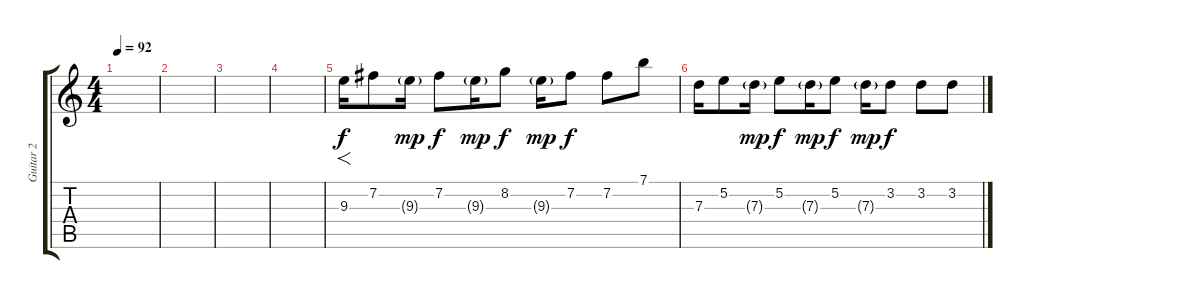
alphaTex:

\track ("Guitar 2" "Guitar 2") {instrument distortionguitar}
\staff {score tabs}
\tuning (E4 B3 G3 D3 A2 D2) {hide}
\ts (4 4)
\tempo 92
\clef g2
\ks c
|
|
|
|
9.3.16{f volume 6} 7.2.8 9.3{g}.16{dy mp} 7.2.8{dy f} 9.3{g}.16{dy mp} 8.2.8{dy f} 9.3{g}.16{dy mp} 7.2.8{dy f} 7.2.8 7.1.8 |
7.3.16 5.2.8 7.3{g}.16{dy mp} 5.2.8{dy f} 7.3{g}.16{dy mp} 5.2.8{dy f} 7.3{g}.16{dy mp} 3.2.8{dy f} 3.2.8 3.2.8
